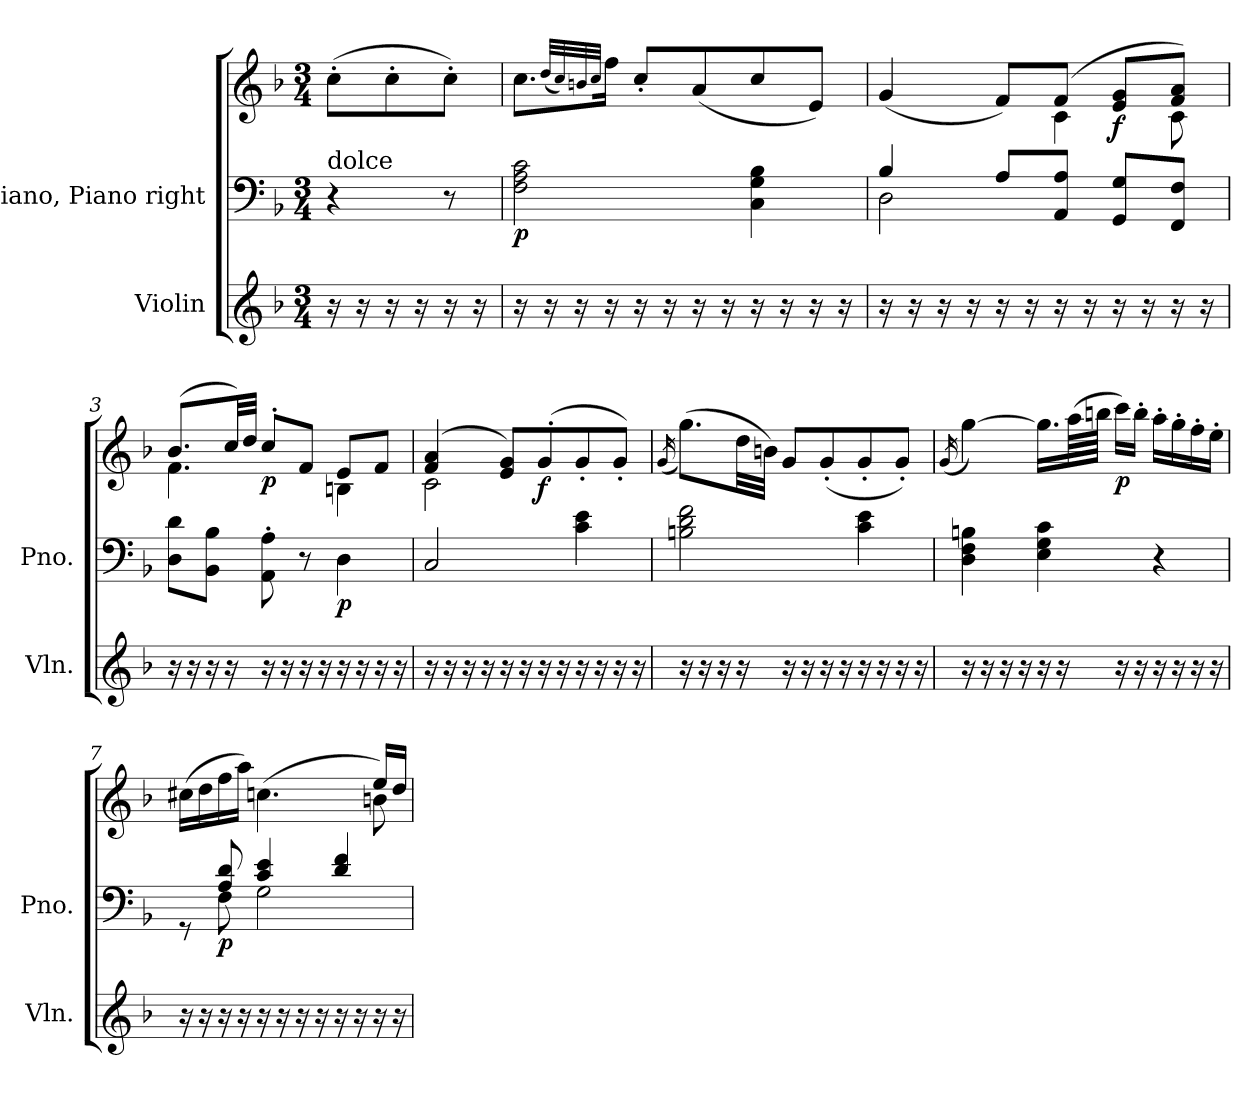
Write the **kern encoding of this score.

**kern	**kern	**kern	**dynam
*part2	*part1	*part1	*part1
*staff3	*staff2	*staff1	*staff1/2
*I"Violin	*I"Piano, Piano right	*	*
*I'Vln.	*I'Pno.	*	*
*clefG2	*clefF4	*clefG2	*
*k[b-]	*k[b-]	*k[b-]	*
*M3/4	*M3/4	*M3/4	*
=	=	=	=
!	!LO:TX:a:t=dolce	!	!
16r	4r	(>8cc'\L	.
16r	.	.	.
16r	.	8cc'\	.
16r	.	.	.
16r	8r	8cc'\J)	.
16r	.	.	.
=1	=1	=1	=1
!	!	!	!LO:DY:b=2
16r	2F\ 2A\ 2c\	8.cc\L	p
16r	.	.	.
16r	.	.	.
.	.	(<32qdd/LLL	.
.	.	32qcc/)	.
.	.	32qbn/	.
.	.	32qcc/JJJ	.
16r	.	16ff\Jk	.
16r	.	8cc'/L	.
16r	.	.	.
16r	.	(<8a/	.
16r	.	.	.
16r	4C\ 4G\ 4B-\	8cc/	.
16r	.	.	.
16r	.	8e/J)	.
16r	.	.	.
=2	=2	=2	=2
*	*^	*^	*
16r	4B-/	2D\	(<4g/	4.ryy	.
16r	.	.	.	.	.
16r	.	.	.	.	.
16r	.	.	.	.	.
16r	8A/L	.	8f/L)	.	.
16r	.	.	.	.	.
16r	8AA/ 8A/J	.	(>8f/J	4c\	.
16r	.	.	.	.	.
!	!	!	!	!	!LO:DY:b
16r	8GG/ 8G/L	4ryy	8e/ 8g/L	.	f
16r	.	.	.	.	.
16r	8FF/ 8F/J	.	8f/ 8a/J)	8c\	.
16r	.	.	.	.	.
*	*v	*v	*	*	*
!!LO:LB:g=z	!!
=3	=3	=3	=3	=3
16r	8D\ 8d\L	(>8.b-/L	4.f\	.
16r	.	.	.	.
16r	8BB-\ 8B-\J	.	.	.
16r	.	32cc/LL)	.	.
.	.	32dd/JJJ	.	.
!	!	!	!	!LO:DY:b
16r	8AA\' 8A\'	8cc'/L	.	p
16r	.	.	.	.
16r	8r	8f/J	8ryy	.
16r	.	.	.	.
!	!	!	!	!LO:DY:b=2
16r	4D\	8e/L	4Bn\	p
16r	.	.	.	.
16r	.	8f/J	.	.
16r	.	.	.	.
=4	=4	=4	=4	=4
16r	2C/	(>4f/ 4a/	2c\	.
16r	.	.	.	.
16r	.	.	.	.
16r	.	.	.	.
16r	.	8e/ 8g/L)	.	.
16r	.	.	.	.
!	!	!	!	!LO:DY:b
16r	.	(>8g'/	.	f
16r	.	.	.	.
16r	4c\ 4e\	8g'/	4ryy	.
16r	.	.	.	.
16r	.	8g'/J)	.	.
16r	.	.	.	.
*	*	*v	*v	*
=5	=5	=5	=5
.	.	(>16qg/	.
16r	2Bn\ 2d\ 2f\	(>8.gg\L)	.
16r	.	.	.
16r	.	.	.
16r	.	32dd\LL	.
.	.	32bn\JJJ)	.
16r	.	8g/L	.
16r	.	.	.
16r	.	(<8g'/	.
16r	.	.	.
16r	4c\ 4e\	8g'/	.
16r	.	.	.
16r	.	8g'/J)	.
16r	.	.	.
!!LO:LB:g=z
=6	=6	=6	=6
.	.	(<16qg/	.
16r	4D\ 4F\ 4Bn\	[4gg\)	.
16r	.	.	.
16r	.	.	.
16r	.	.	.
16r	4E\ 4G\ 4c\	16.gg\LL]	.
16r	.	.	.
.	.	(>64aa\LL	.
.	.	64bbn\JJJJ	.
!	!	!	!LO:DY:b
16r	.	16ccc\LL)	p
16r	.	16bb'\JJ	.
16r	4r	16aa'\LL	.
16r	.	16gg'\	.
16r	.	16ff'\	.
16r	.	16ee'\JJ	.
=7	=7	=7	=7
*	*^	*^	*
16r	8rGG	8ryy	(>16cc#X\LL	8ryy	.
16r	.	.	16dd\	.	.
*	*	*	*v	*v	*
!	!	!	!	!LO:DY:b=2
16r	8A/ 8d/	8F\	16ff\	p
16r	.	.	16aa\JJ)	.
16r	4c/ 4e/	2G\	(>4.ccn\	.
16r	.	.	.	.
16r	.	.	.	.
16r	.	.	.	.
16r	4d/ 4f/	.	.	.
16r	.	.	.	.
*	*	*	*^	*
16r	.	.	16ee/LL)	8bn\	.
16r	.	.	16dd/JJ	.	.
*	*v	*v	*	*	*
*	*	*v	*v	*
=	=	=	=
*-	*-	*-	*-
